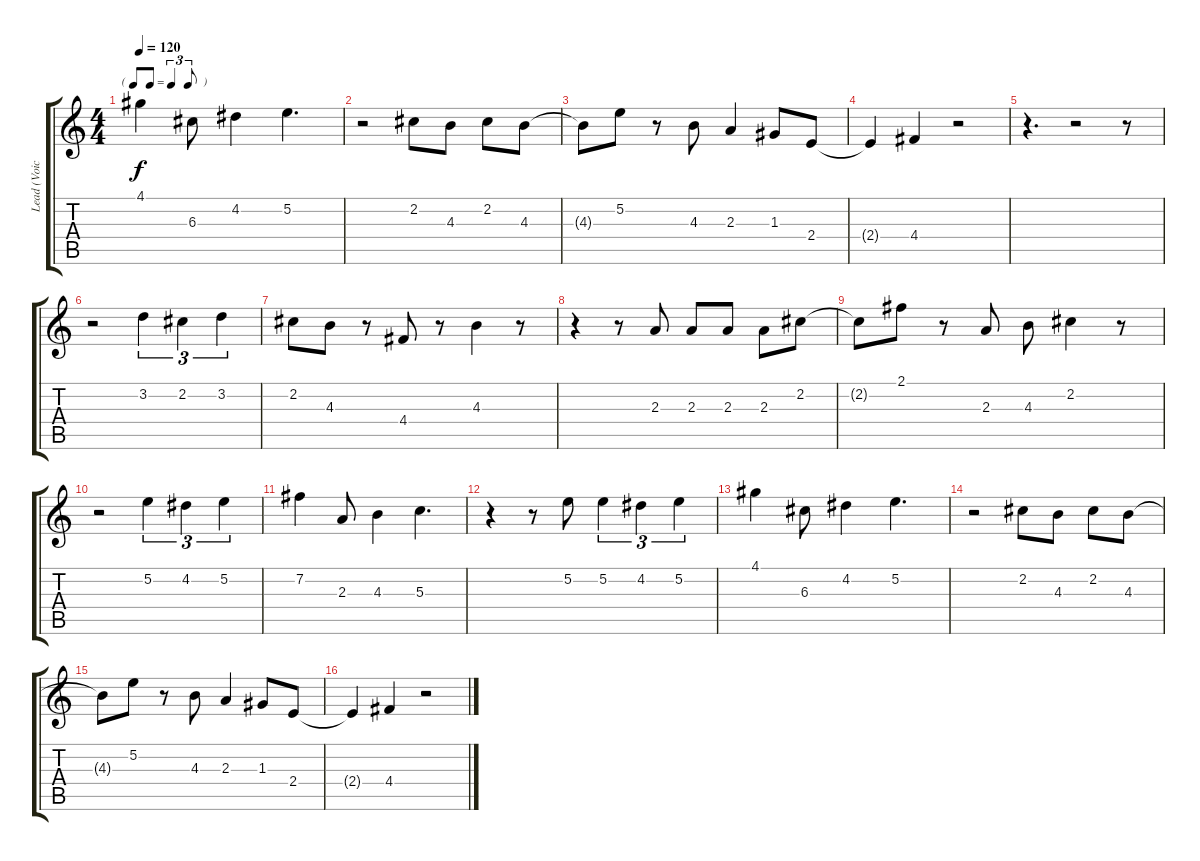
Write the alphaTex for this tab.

\track ("Lead (Voice)" "Lead (Voic") {solo instrument electricguitarjazz}
\staff {score tabs}
\tuning (E4 B3 G3 D3 A2 E2) {hide}
\ts (4 4)
\tf triplet8th
\tempo 120
\clef g2
\ks c
4.1.4{dy f} 6.3.8 4.2.4 5.2.4{d} |
r.2 2.2.8 4.3.8 2.2.8 4.3.8 |
4.3{t}.8 5.2.8 r.8 4.3.8 2.3.4 1.3.8 2.4.8 |
2.4{t}.4 4.4.4 r.2 |
r.4{d} r.2 r.8 |
r.2 3.2.4{tu (3 2)} 2.2.4{tu (3 2)} 3.2.4{tu (3 2)} |
2.2.8 4.3.8 r.8 4.4.8 r.8 4.3.4 r.8 |
r.4 r.8 2.3.8 2.3.8 2.3.8 2.3.8 2.2.8 |
2.2{t}.8 2.1.8 r.8 2.3.8 4.3.8 2.2.4 r.8 |
r.2 5.2.4{tu (3 2)} 4.2.4{tu (3 2)} 5.2.4{tu (3 2)} |
7.2.4 2.3.8 4.3.4 5.3.4{d} |
r.4 r.8 5.2.8 5.2.4{tu (3 2)} 4.2.4{tu (3 2)} 5.2.4{tu (3 2)} |
4.1.4 6.3.8 4.2.4 5.2.4{d} |
r.2 2.2.8 4.3.8 2.2.8 4.3.8 |
4.3{t}.8 5.2.8 r.8 4.3.8 2.3.4 1.3.8 2.4.8 |
2.4{t}.4 4.4.4 r.2
